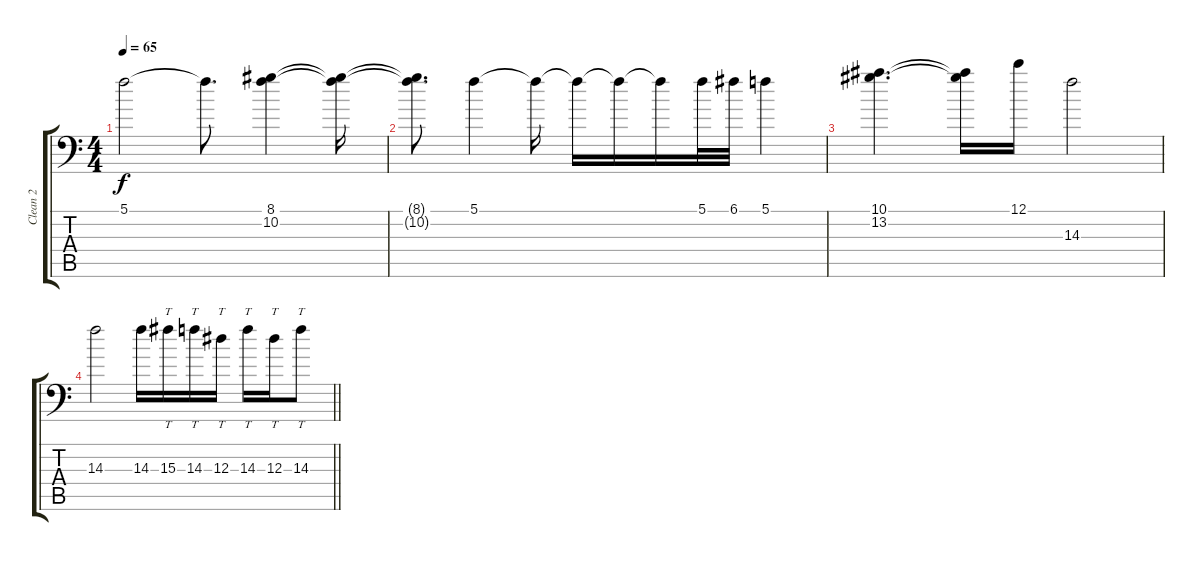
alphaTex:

\track ("Clean 2" "Clean 2") {instrument electricguitarclean}
\staff {score tabs}
\tuning (C4 G3 Eb3 Bb2 F2 Bb1) {hide}
\ts (4 4)
\tempo 65
\clef f4
\ks c
5.1.2{dy f} 5.1{t}.8{d} (8.1 10.2).4 (8.1{t} 10.2{t}).16 |
(8.1{t} 10.2{t}).8{d} 5.1.4 5.1{t}.16 5.1{t}.16 5.1{t}.16 5.1{t}.16 5.1.32 6.1.32 5.1.4 |
(10.1 13.2).4{d} (10.1{t} 13.2{t}).16 12.1.16 14.3.2 |
\barLineRight lightlight
14.3.2 14.3.16 15.3.16{tt} 14.3.16{tt} 12.3.16{tt} 14.3.16{tt} 12.3.16{tt} 14.3.8{tt}
